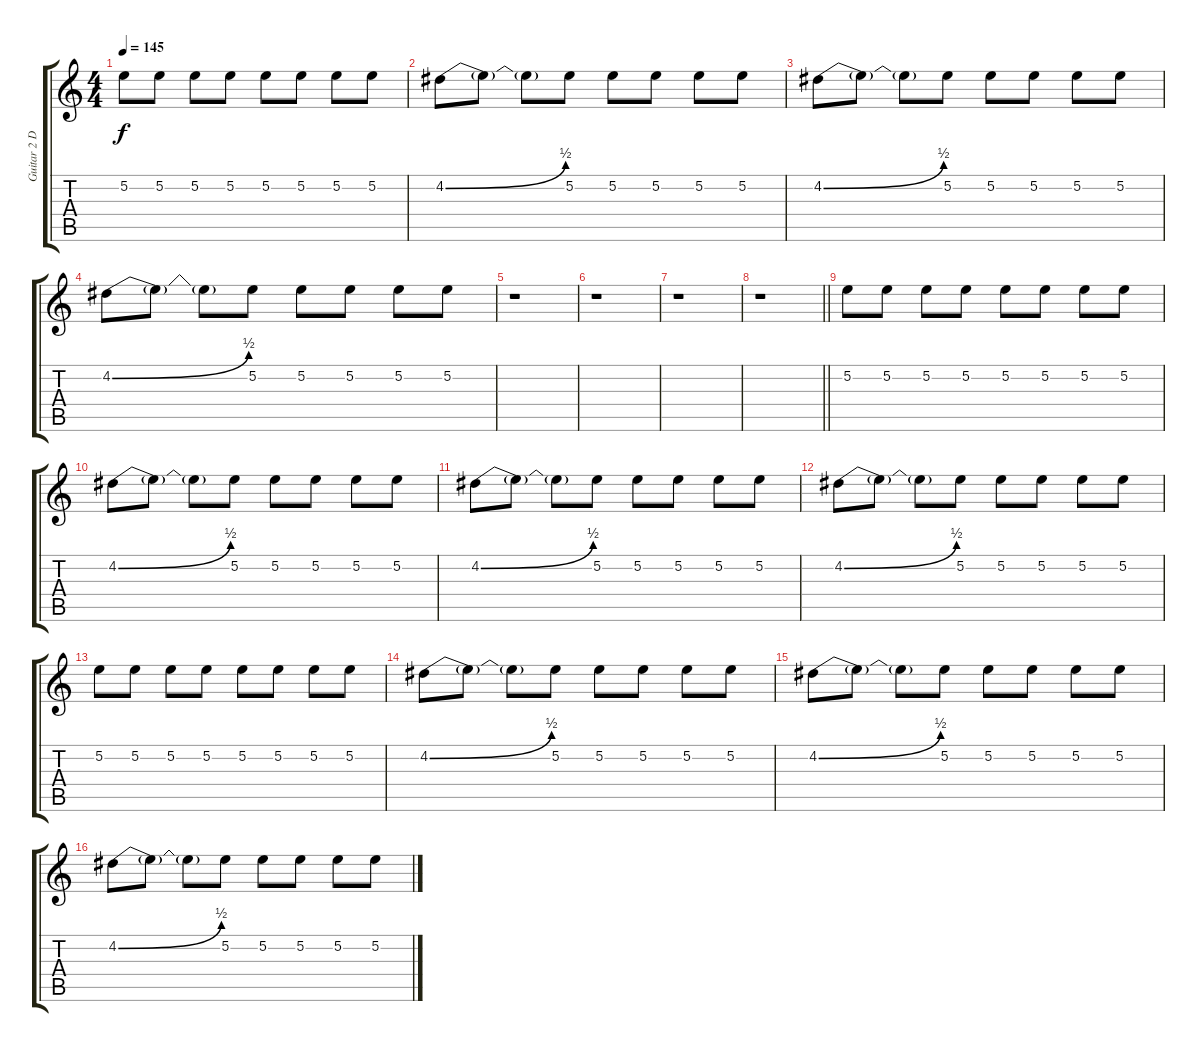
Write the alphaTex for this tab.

\track ("Guitar 2 Distortion / Clean" "Guitar 2 D") {instrument distortionguitar}
\staff {score tabs}
\tuning (E4 B3 G3 D3 A2 E2) {hide}
\ts (4 4)
\tempo 145
\clef g2
\ks c
5.2.8{dy f} 5.2.8 5.2.8 5.2.8 5.2.8 5.2.8 5.2.8 5.2.8 |
4.2{be (bend 0 0 60 2)}.8 4.2{t}.8 4.2{t}.8 5.2.8 5.2.8 5.2.8 5.2.8 5.2.8 |
4.2{be (bend 0 0 60 2)}.8 4.2{t}.8 4.2{t}.8 5.2.8 5.2.8 5.2.8 5.2.8 5.2.8 |
4.2{be (bend 0 0 60 2)}.8 4.2{t}.8 4.2{t}.8 5.2.8 5.2.8 5.2.8 5.2.8 5.2.8 |
r.1 |
r.1 |
r.1 |
\barLineRight lightlight
r.1 |
5.2.8 5.2.8 5.2.8 5.2.8 5.2.8 5.2.8 5.2.8 5.2.8 |
4.2{be (bend 0 0 60 2)}.8 4.2{t}.8 4.2{t}.8 5.2.8 5.2.8 5.2.8 5.2.8 5.2.8 |
4.2{be (bend 0 0 60 2)}.8 4.2{t}.8 4.2{t}.8 5.2.8 5.2.8 5.2.8 5.2.8 5.2.8 |
4.2{be (bend 0 0 60 2)}.8 4.2{t}.8 4.2{t}.8 5.2.8 5.2.8 5.2.8 5.2.8 5.2.8 |
5.2.8 5.2.8 5.2.8 5.2.8 5.2.8 5.2.8 5.2.8 5.2.8 |
4.2{be (bend 0 0 60 2)}.8 4.2{t}.8 4.2{t}.8 5.2.8 5.2.8 5.2.8 5.2.8 5.2.8 |
4.2{be (bend 0 0 60 2)}.8 4.2{t}.8 4.2{t}.8 5.2.8 5.2.8 5.2.8 5.2.8 5.2.8 |
4.2{be (bend 0 0 60 2)}.8 4.2{t}.8 4.2{t}.8 5.2.8 5.2.8 5.2.8 5.2.8 5.2.8
